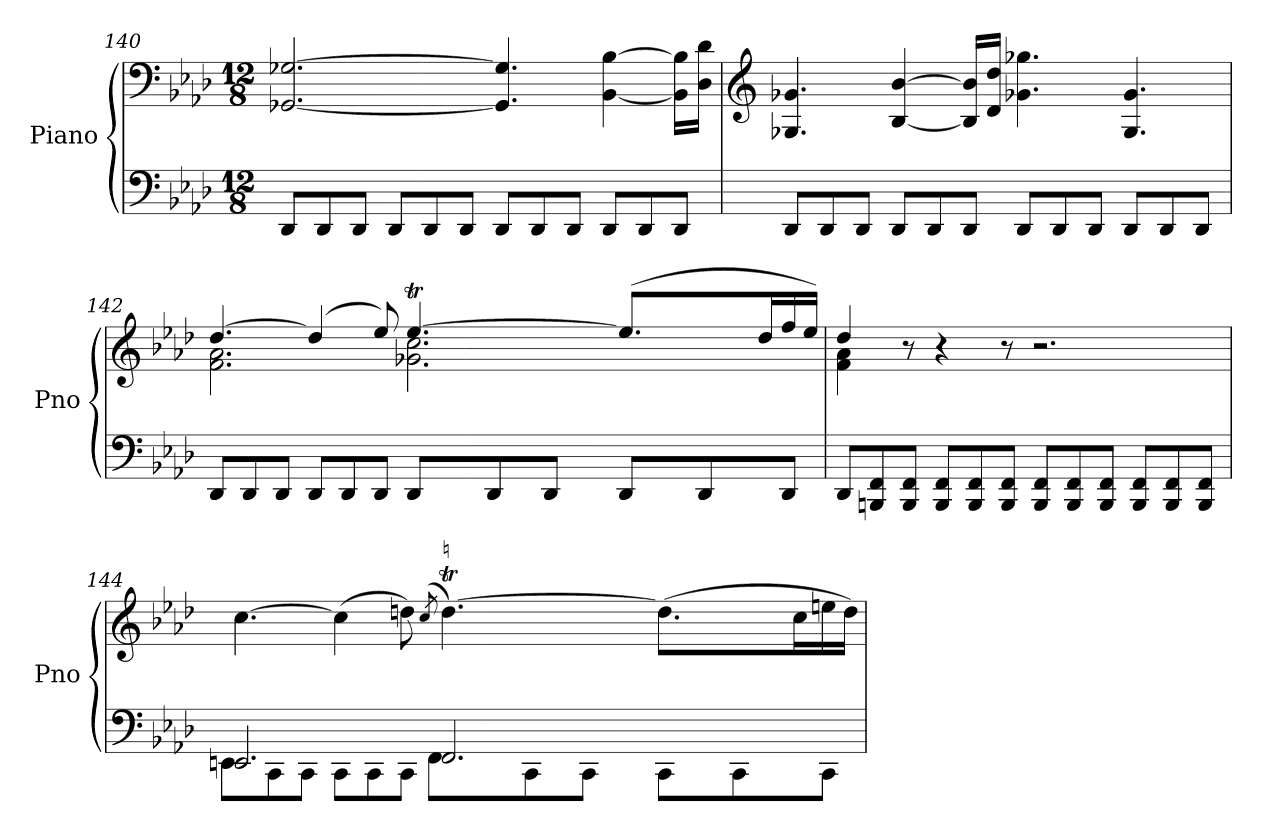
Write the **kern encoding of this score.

**kern	**kern
*part1	*part1
*staff2	*staff1
*I"Piano	*
*I'Pno	*
!!LO:LB:g=z
*clefF4	*clefF4
*k[b-e-a-d-]	*k[b-e-a-d-]
*M12/8	*M12/8
=140	=140
8DD-/L	[2.GG-X/ [2.G-X/
8DD-/	.
8DD-/J	.
8DD-/L	.
8DD-/	.
8DD-/J	.
8DD-/L	4.GG-/] 4.G-/]
8DD-/	.
8DD-/J	.
8DD-/L	[4BB-\ [4B-\
8DD-/	.
8DD-/J	16BB-\] 16B-\]LL
.	16D-\ 16d-\JJ
=141	=141
*	*clefG2
8DD-/L	4.G-X/ 4.g-X/
8DD-/	.
8DD-/J	.
8DD-/L	[4B-/ [4b-/
8DD-/	.
8DD-/J	16B-/] 16b-/]LL
.	16d-/ 16dd-/JJ
8DD-/L	4.g-X\ 4.gg-X\
8DD-/	.
8DD-/J	.
8DD-/L	4.G-/ 4.g-/
8DD-/	.
8DD-/J	.
!!LO:PB:g=z
=142	=142
*	*^
*	*	*^
8DD-/L	[4.dd-/	2.ryy	2.f\ 2.a-\
8DD-/	.	.	.
8DD-/J	.	.	.
8DD-/L	(>4dd-/]	.	.
8DD-/	.	.	.
8DD-/J	8ee-/)	.	.
*	*	*Xtuplet	*
8DD-/L	[4.ee-T/	24dd-yy	2.g-X\ 2.cc\
.	.	24ee-yy	.
.	.	24ffyy	.
8DD-/	.	24ee-yy	.
.	.	24ffyy	.
.	.	24ee-yy	.
!	!	!LO:N:vis=16	!
8DD-/J	.	640%23ffyy	.
!	!	!LO:N:vis=16	!
.	.	640%23ee-yy	.
!	!	!LO:N:vis=16	!
.	.	640%23ffyy	.
!	!	!LO:N:vis=16	!
.	.	640%23ee-yy	.
8DD-/L	(>8.ee-TTT/L]	.	.
!	!	!LO:N:vis=16	!
.	.	640%23ffyy	.
!	!	!LO:N:vis=16	!
.	.	640%23ee-yy	.
!	!	!LO:N:vis=16	!
.	.	640%23ffyy	.
8DD-/	.	.	.
.	.	48ee-yy	.
.	.	48ffyy	.
.	.	48ee-yy	.
.	16dd-/L	.	.
.	.	640%119ryy	.
8DD-/J	16ff/	.	.
.	16ee-/JJ)	.	.
*	*	*v	*v
=143	=143	=143
8DD-/L	4dd-/	4f\ 4a-\
8BBBn/ 8FF/	.	.
8BBB/ 8FF/J	8r	1ryy
8BBB/ 8FF/L	4r	.
8BBB/ 8FF/	.	.
8BBB/ 8FF/J	8r	.
8BBB/ 8FF/L	2.r	.
8BBB/ 8FF/	.	.
8BBB/ 8FF/J	.	.
8BBB/ 8FF/L	.	.
8BBB/ 8FF/	.	4ryy
8BBB/ 8FF/J	.	.
!!LO:LB:g=z	!!
=144	=144	=144
*^	*	*
2.EEn/	8EE\L	[4.cc\	2.ryy
.	8CC\	.	.
.	8CC\J	.	.
.	8CC\L	(>4cc\]	.
.	8CC\	.	.
.	8CC\J	8ddn\)	.
.	.	(8qcc/	.
!	!	!LO:TX:a:t=♮	!
2.FF/	8FF\L	[4.ddt\)	24ccyy
.	.	.	24ddyy
.	.	.	24eenyy
.	8CC\	.	24ddyy
.	.	.	24eeyy
.	.	.	24ddyy
!	!	!	!LO:N:vis=16
.	8CC\J	.	640%23eeyy
!	!	!	!LO:N:vis=16
.	.	.	640%23ddyy
!	!	!	!LO:N:vis=16
.	.	.	640%23eeyy
!	!	!	!LO:N:vis=16
.	.	.	640%23ddyy
.	8CC\L	(>8.dd\L]	.
!	!	!	!LO:N:vis=16
.	.	.	640%23eeyy
!	!	!	!LO:N:vis=16
.	.	.	640%23ddyy
!	!	!	!LO:N:vis=16
.	.	.	640%23eeyy
.	8CC\	.	.
.	.	.	48ddyy
.	.	.	48eeyy
.	.	.	48ddyy
.	.	16cc\L	.
.	.	.	640%119ryy
.	8CC\J	16een\	.
.	.	16dd\JJ)	.
*v	*v	*	*
*	*v	*v
=	=
*-	*-
